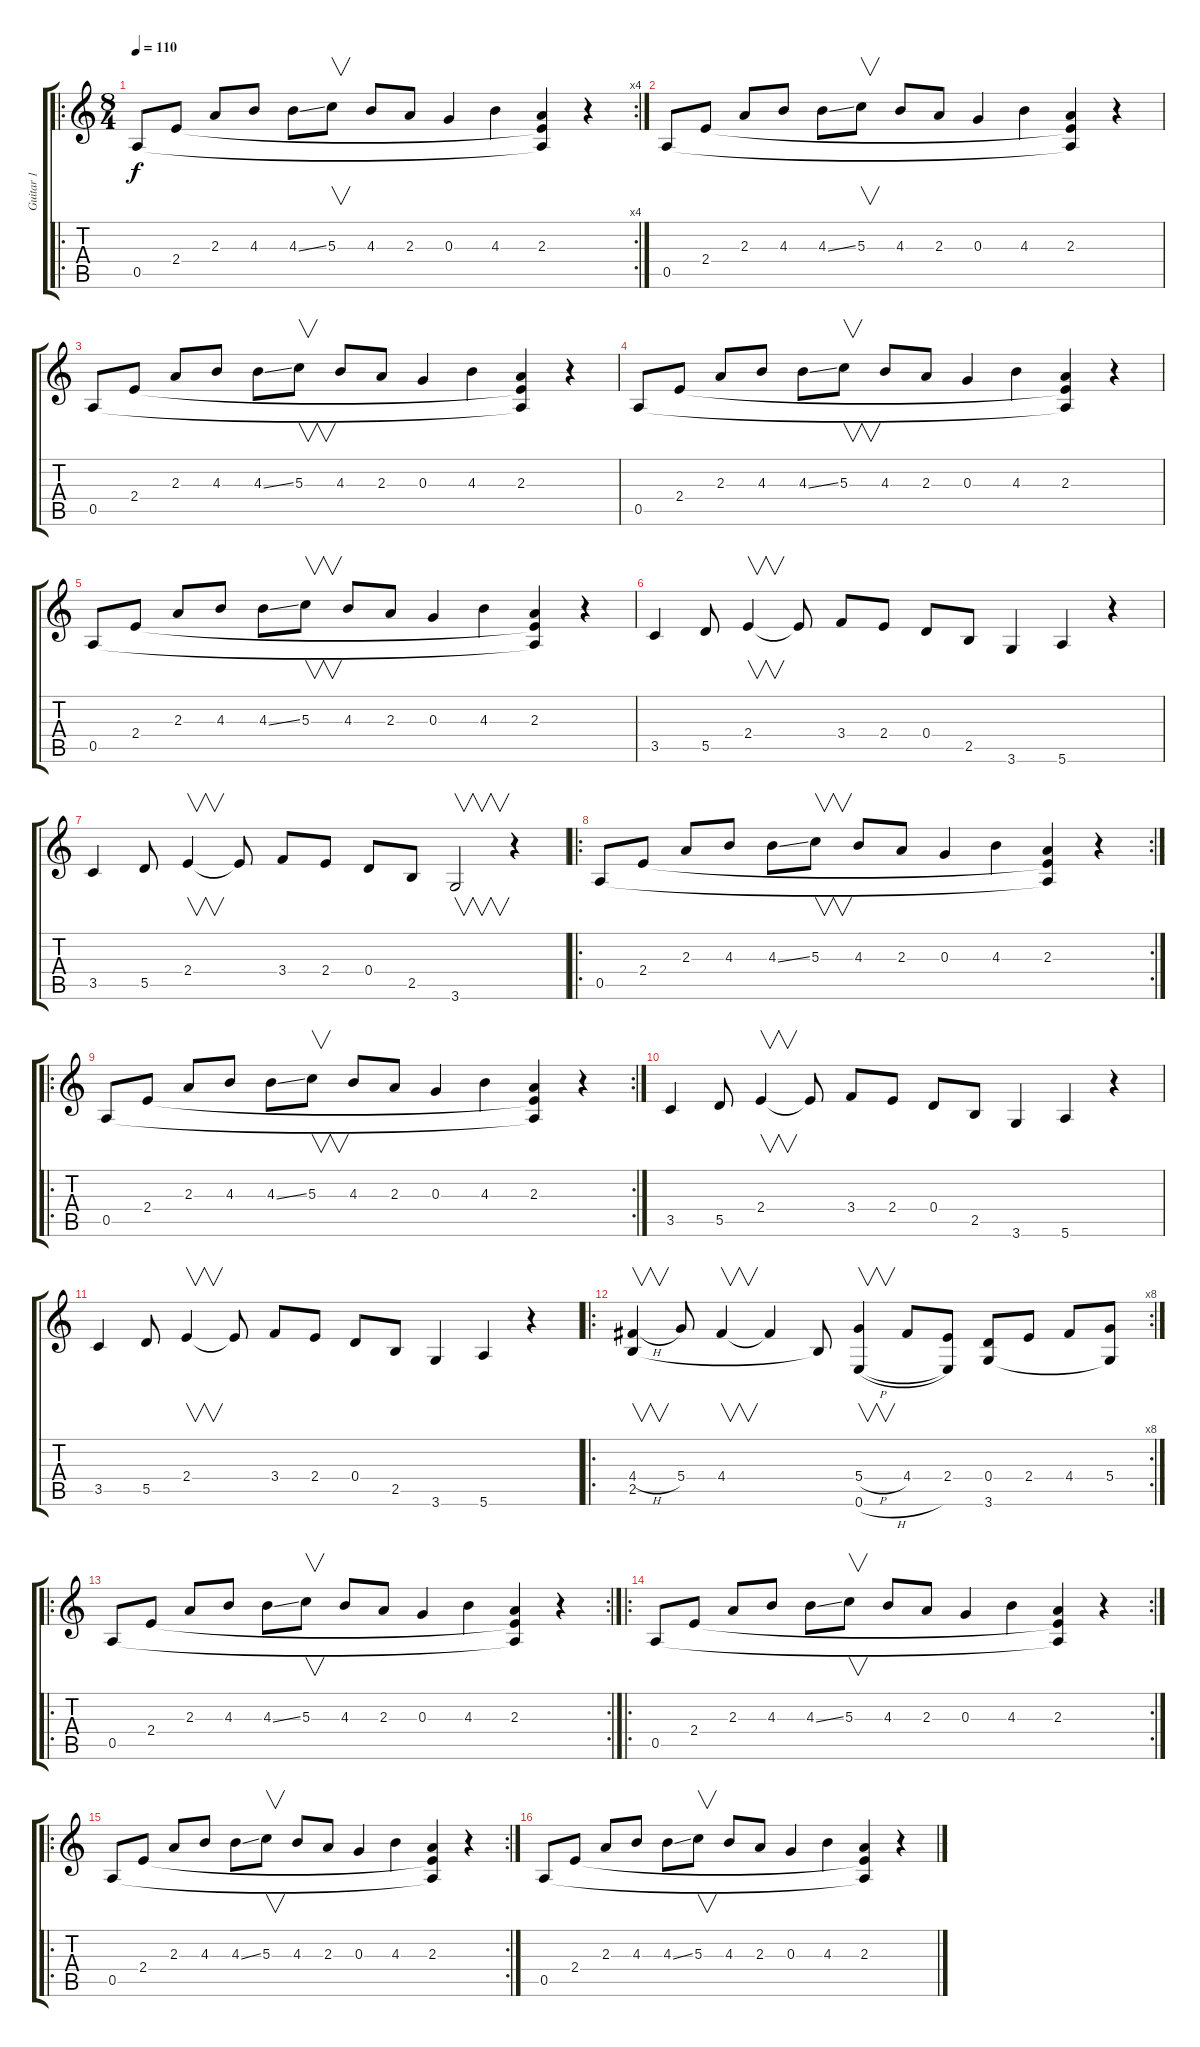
\track ("Guitar 1" "Guitar 1") {instrument acousticguitarnylon}
\staff {score tabs}
\tuning (E4 B3 G3 D3 A2 E2) {hide}
\ro
\rc 4
\ts (8 4)
\tempo 110
\clef g2
\ks c
0.5.8{dy f instrument acousticguitarnylon} 2.4.8 2.3.8 4.3.8 4.3{ss}.8 5.3.8{v} 4.3.8 2.3.8 0.3.4 4.3.4 (2.3 2.4{t} 0.5{t}).4 r.4 |
0.5.8 2.4.8 2.3.8 4.3.8 4.3{ss}.8 5.3.8{v} 4.3.8 2.3.8 0.3.4 4.3.4 (2.3 2.4{t} 0.5{t}).4 r.4 |
0.5.8 2.4.8 2.3.8 4.3.8 4.3{ss}.8 5.3.8{v} 4.3.8 2.3.8 0.3.4 4.3.4 (2.3 2.4{t} 0.5{t}).4 r.4 |
0.5.8 2.4.8 2.3.8 4.3.8 4.3{ss}.8 5.3.8{v} 4.3.8 2.3.8 0.3.4 4.3.4 (2.3 2.4{t} 0.5{t}).4 r.4 |
0.5.8 2.4.8 2.3.8 4.3.8 4.3{ss}.8 5.3.8{v} 4.3.8 2.3.8 0.3.4 4.3.4 (2.3 2.4{t} 0.5{t}).4 r.4 |
3.5.4 5.5.8 2.4.4{v} 2.4{t}.8 3.4.8 2.4.8 0.4.8 2.5.8 3.6.4 5.6.4 r.4 |
3.5.4 5.5.8 2.4.4{v} 2.4{t}.8 3.4.8 2.4.8 0.4.8 2.5.8 3.6.2{v} r.4 |
\ro
\rc 2
0.5.8 2.4.8 2.3.8 4.3.8 4.3{ss}.8 5.3.8{v} 4.3.8 2.3.8 0.3.4 4.3.4 (2.3 2.4{t} 0.5{t}).4 r.4 |
\ro
\rc 2
0.5.8 2.4.8 2.3.8 4.3.8 4.3{ss}.8 5.3.8{v} 4.3.8 2.3.8 0.3.4 4.3.4 (2.3 2.4{t} 0.5{t}).4 r.4 |
3.5.4 5.5.8 2.4.4{v} 2.4{t}.8 3.4.8 2.4.8 0.4.8 2.5.8 3.6.4 5.6.4 r.4 |
3.5.4 5.5.8 2.4.4{v} 2.4{t}.8 3.4.8 2.4.8 0.4.8 2.5.8 3.6.4 5.6.4 r.4 |
\ro
\rc 8
(4.4{h} 2.5).4{v} 5.4.8 4.4.4{v} 4.4{t}.4 2.5{t}.8 (5.4{h} 0.6{h}).4{v} 4.4.8 (2.4 0.6{t}).8 (0.4 3.6).8 2.4.8 4.4.8 (5.4 3.6{t}).8 |
\ro
\rc 2
0.5.8 2.4.8 2.3.8 4.3.8 4.3{ss}.8 5.3.8{v} 4.3.8 2.3.8 0.3.4 4.3.4 (2.3 2.4{t} 0.5{t}).4 r.4 |
\ro
\rc 2
0.5.8 2.4.8 2.3.8 4.3.8 4.3{ss}.8 5.3.8{v} 4.3.8 2.3.8 0.3.4 4.3.4 (2.3 2.4{t} 0.5{t}).4 r.4 |
\ro
\rc 2
0.5.8 2.4.8 2.3.8 4.3.8 4.3{ss}.8 5.3.8{v} 4.3.8 2.3.8 0.3.4 4.3.4 (2.3 2.4{t} 0.5{t}).4 r.4 |
0.5.8 2.4.8 2.3.8 4.3.8 4.3{ss}.8 5.3.8{v} 4.3.8 2.3.8 0.3.4 4.3.4 (2.3 2.4{t} 0.5{t}).4 r.4
